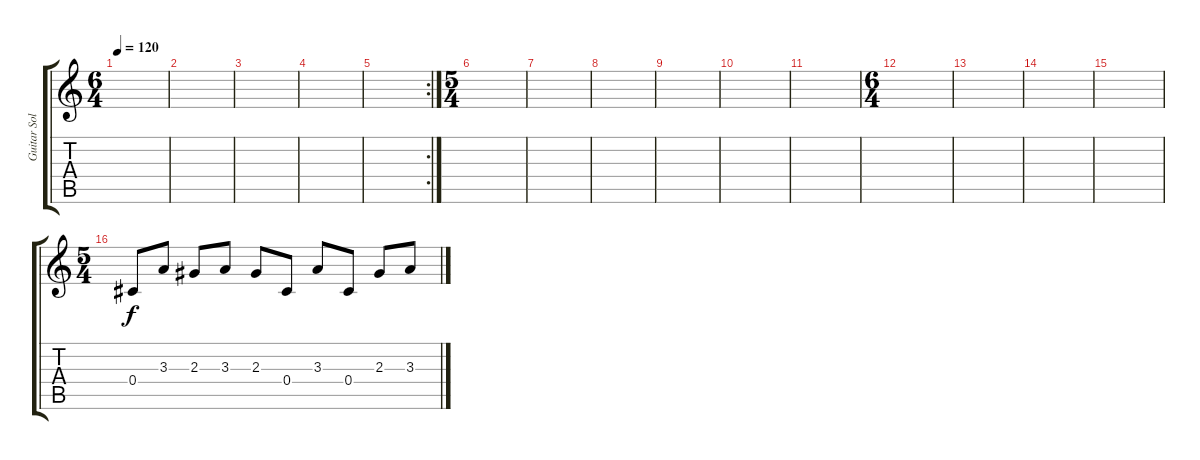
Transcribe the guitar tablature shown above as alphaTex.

\track ("Guitar Solos" "Guitar Sol") {instrument distortionguitar}
\staff {score tabs}
\tuning (Eb4 Bb3 Gb3 Db3 Ab2 Eb2) {hide}
\ts (6 4)
\tempo 120
\clef g2
\ks c
|
|
|
|
\rc 2
|
\ts (5 4)
|
|
|
|
|
|
\ts (6 4)
|
|
|
|
\ts (5 4)
0.4.8{instrument electricguitarclean} 3.3.8 2.3.8 3.3.8 2.3.8 0.4.8 3.3.8 0.4.8 2.3.8 3.3.8
